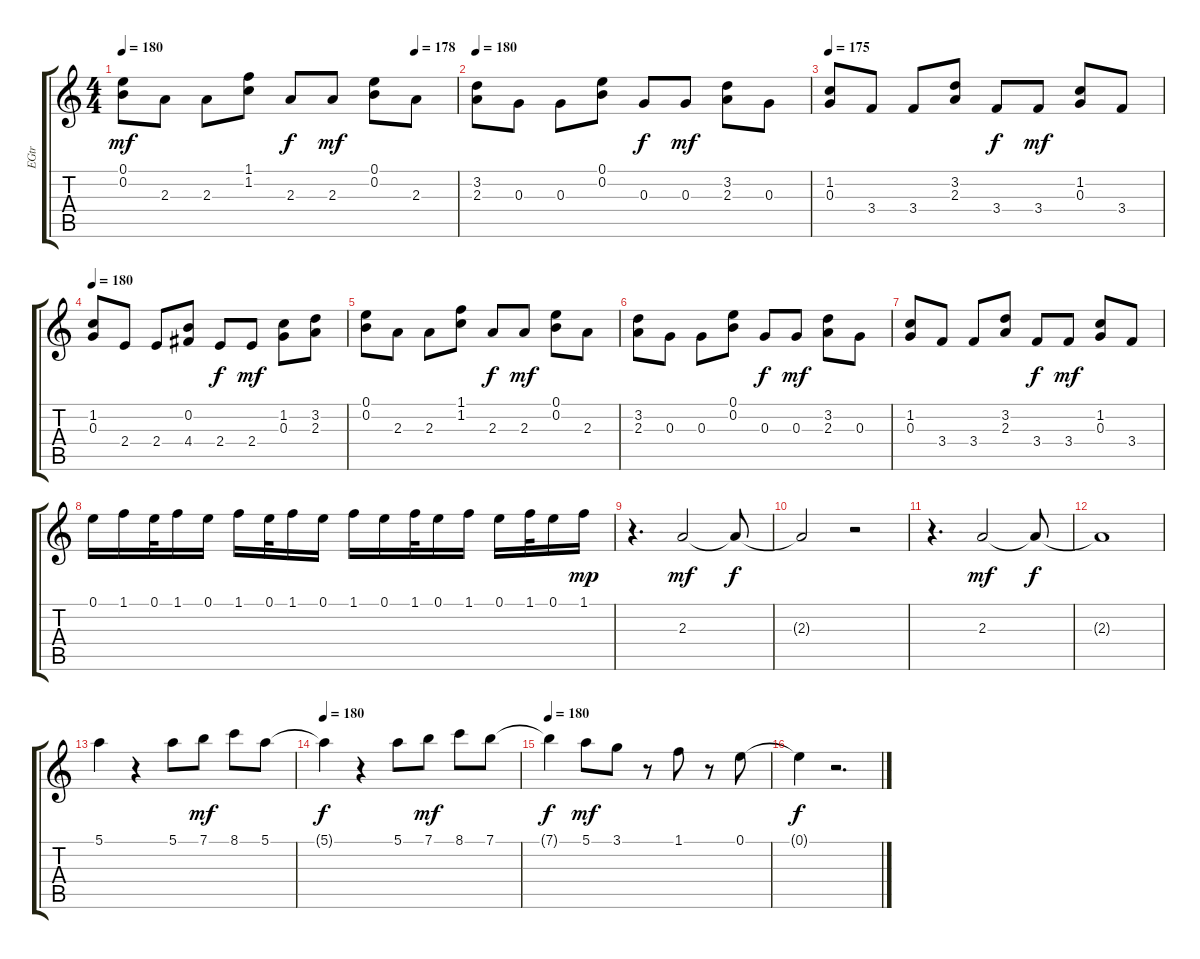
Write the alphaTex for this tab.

\track ("EGtr" "EGtr") {instrument distortionguitar}
\staff {score tabs}
\tuning (E4 B3 G3 D3 A2 E2) {hide}
\ts (4 4)
\tempo 180
\tempo (178 0.875)
\clef g2
\ks c
(0.1 0.2).8{dy mf} 2.3.8 2.3.8 (1.1 1.2).8 2.3.8{dy f} 2.3.8{dy mf} (0.1 0.2).8 2.3.8 |
\tempo 180
(3.2 2.3).8 0.3.8 0.3.8 (0.1 0.2).8 0.3.8{dy f} 0.3.8{dy mf} (3.2 2.3).8 0.3.8 |
\tempo 175
(1.2 0.3).8 3.4.8 3.4.8 (3.2 2.3).8 3.4.8{dy f} 3.4.8{dy mf} (1.2 0.3).8 3.4.8 |
\tempo 180
(1.2 0.3).8 2.4.8 2.4.8 (0.2 4.4).8 2.4.8{dy f} 2.4.8{dy mf} (1.2 0.3).8 (3.2 2.3).8 |
(0.1 0.2).8 2.3.8 2.3.8 (1.1 1.2).8 2.3.8{dy f} 2.3.8{dy mf} (0.1 0.2).8 2.3.8 |
(3.2 2.3).8 0.3.8 0.3.8 (0.1 0.2).8 0.3.8{dy f} 0.3.8{dy mf} (3.2 2.3).8 0.3.8 |
(1.2 0.3).8 3.4.8 3.4.8 (3.2 2.3).8 3.4.8{dy f} 3.4.8{dy mf} (1.2 0.3).8 3.4.8 |
0.1.16 1.1.16 0.1.32 1.1.16 0.1.16 1.1.16 0.1.32 1.1.16 0.1.16 1.1.16 0.1.16 1.1.32 0.1.16 1.1.16 0.1.16 1.1.32 0.1.16 1.1.16{dy mp} |
r.4{d} 2.3.2{dy mf} 2.3{t}.8{dy f} |
2.3{t}.2 r.2 |
r.4{d} 2.3.2{dy mf} 2.3{t}.8{dy f} |
2.3{t}.1 |
5.1.4 r.4 5.1.8 7.1.8{dy mf} 8.1.8 5.1.8 |
\tempo 180
5.1{t}.4{dy f} r.4 5.1.8 7.1.8{dy mf} 8.1.8 7.1.8 |
\tempo 180
7.1{t}.4{dy f} 5.1.8{dy mf} 3.1.8 r.8 1.1.8 r.8 0.1.8 |
0.1{t}.4{dy f} r.2{d}
